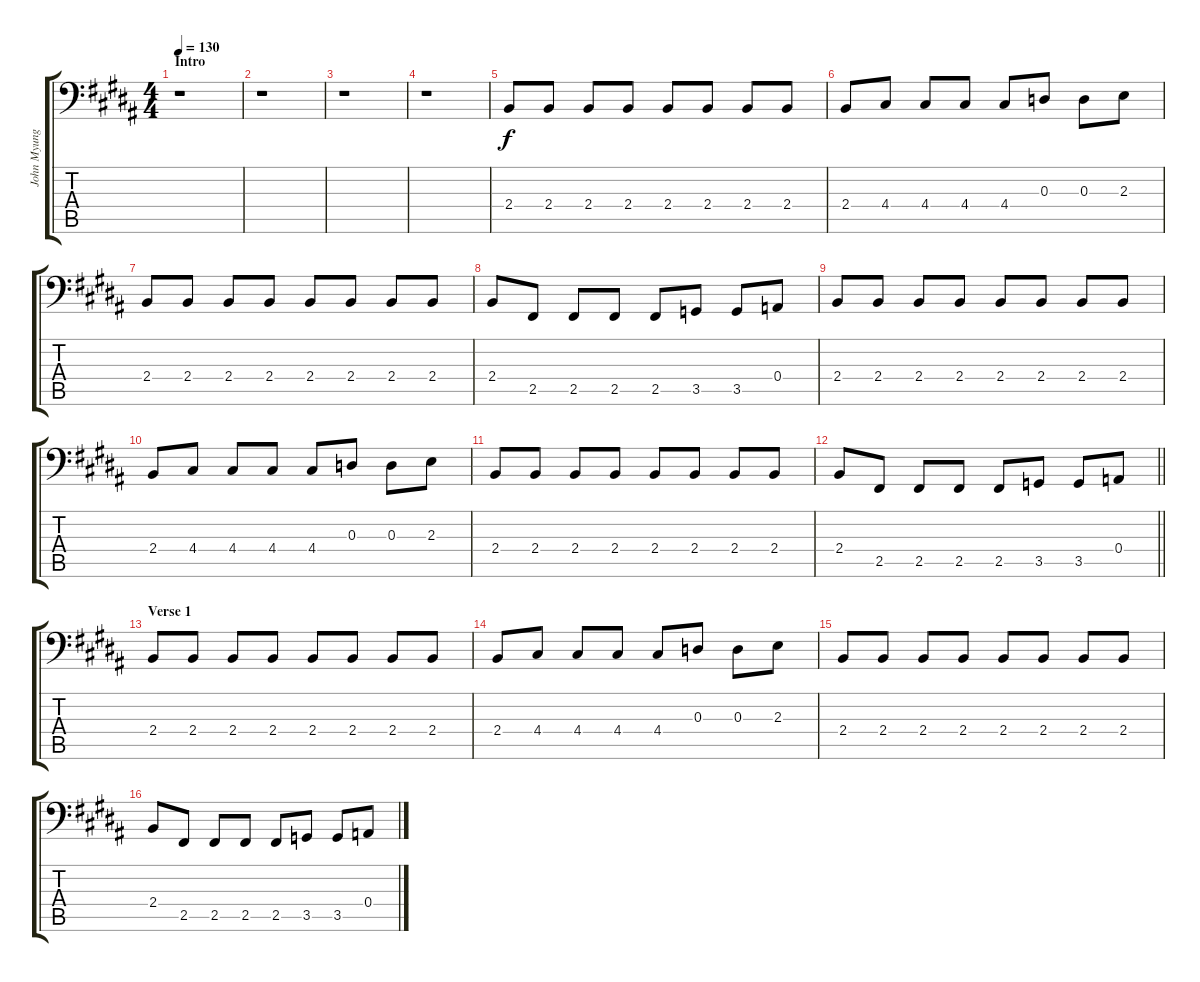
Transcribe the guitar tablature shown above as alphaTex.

\track ("John Myung" "John Myung") {instrument electricbassfinger}
\staff {score tabs}
\tuning (C3 G2 D2 A1 E1 B0) {hide}
\ts (4 4)
\section ("" "Intro")
\tempo 130
\clef f4
\ks g#minor
r.1{dy f instrument electricbassfinger} |
r.1 |
r.1 |
r.1 |
2.4.8 2.4.8 2.4.8 2.4.8 2.4.8 2.4.8 2.4.8 2.4.8 |
2.4.8 4.4.8 4.4.8 4.4.8 4.4.8 0.3.8 0.3.8 2.3.8 |
2.4.8 2.4.8 2.4.8 2.4.8 2.4.8 2.4.8 2.4.8 2.4.8 |
2.4.8 2.5.8 2.5.8 2.5.8 2.5.8 3.5.8 3.5.8 0.4.8 |
2.4.8 2.4.8 2.4.8 2.4.8 2.4.8 2.4.8 2.4.8 2.4.8 |
2.4.8 4.4.8 4.4.8 4.4.8 4.4.8 0.3.8 0.3.8 2.3.8 |
2.4.8 2.4.8 2.4.8 2.4.8 2.4.8 2.4.8 2.4.8 2.4.8 |
\barLineRight lightlight
2.4.8 2.5.8 2.5.8 2.5.8 2.5.8 3.5.8 3.5.8 0.4.8 |
\section ("" "Verse 1")
2.4.8 2.4.8 2.4.8 2.4.8 2.4.8 2.4.8 2.4.8 2.4.8 |
2.4.8 4.4.8 4.4.8 4.4.8 4.4.8 0.3.8 0.3.8 2.3.8 |
2.4.8 2.4.8 2.4.8 2.4.8 2.4.8 2.4.8 2.4.8 2.4.8 |
2.4.8 2.5.8 2.5.8 2.5.8 2.5.8 3.5.8 3.5.8 0.4.8
